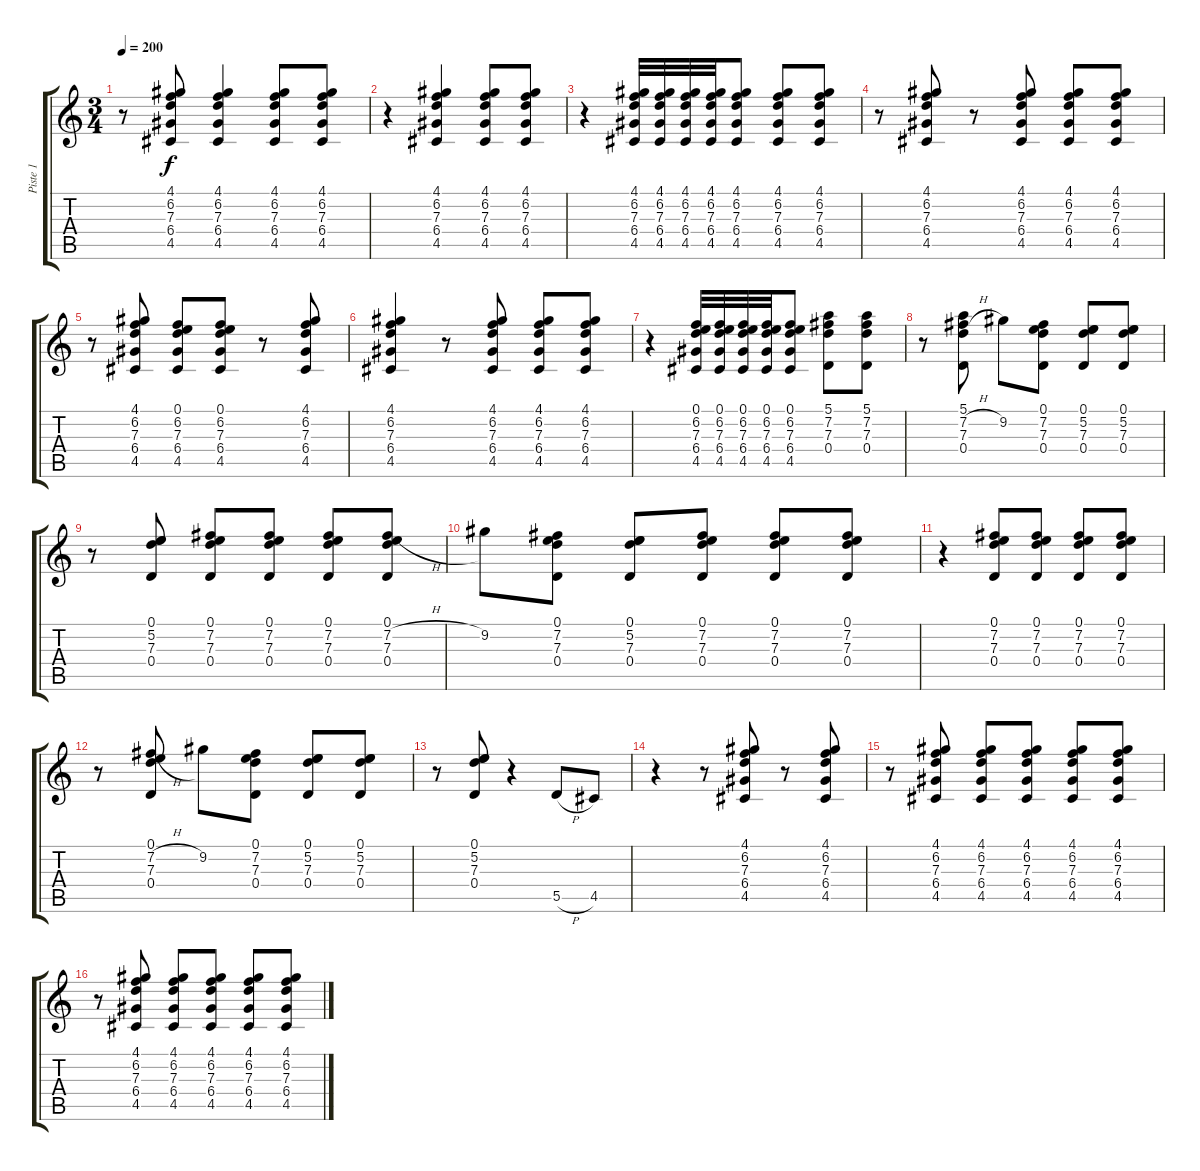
\track ("Piste 1" "Piste 1") {instrument acousticguitarnylon}
\staff {score tabs}
\tuning (E4 B3 G3 D3 A2 E2) {hide}
\ts (3 4)
\tempo 200
\clef g2
\ks c
r.8{dy f} (4.1 6.2 7.3 6.4 4.5).8 (4.1 6.2 7.3 6.4 4.5).4 (4.1 6.2 7.3 6.4 4.5).8 (4.1 6.2 7.3 6.4 4.5).8 |
r.4 (4.1 6.2 7.3 6.4 4.5).4 (4.1 6.2 7.3 6.4 4.5).8 (4.1 6.2 7.3 6.4 4.5).8 |
r.4 (4.1 6.2 7.3 6.4 4.5).32 (4.1 6.2 7.3 6.4 4.5).32 (4.1 6.2 7.3 6.4 4.5).32 (4.1 6.2 7.3 6.4 4.5).32 (4.1 6.2 7.3 6.4 4.5).8 (4.1 6.2 7.3 6.4 4.5).8 (4.1 6.2 7.3 6.4 4.5).8 |
r.8 (4.1 6.2 7.3 6.4 4.5).8 r.8 (4.1 6.2 7.3 6.4 4.5).8 (4.1 6.2 7.3 6.4 4.5).8 (4.1 6.2 7.3 6.4 4.5).8 |
r.8 (4.1 6.2 7.3 6.4 4.5).8 (0.1 6.2 7.3 6.4 4.5).8 (0.1 6.2 7.3 6.4 4.5).8 r.8 (4.1 6.2 7.3 6.4 4.5).8 |
(4.1 6.2 7.3 6.4 4.5).4 r.8 (4.1 6.2 7.3 6.4 4.5).8 (4.1 6.2 7.3 6.4 4.5).8 (4.1 6.2 7.3 6.4 4.5).8 |
r.4 (0.1 6.2 7.3 6.4 4.5).32 (0.1 6.2 7.3 6.4 4.5).32 (0.1 6.2 7.3 6.4 4.5).32 (0.1 6.2 7.3 6.4 4.5).32 (0.1 6.2 7.3 6.4 4.5).8 (5.1 7.2 7.3 0.4).8 (5.1 7.2 7.3 0.4).8 |
r.8 (5.1 7.2{h} 7.3 0.4).8 9.2.8 (0.1 7.2 7.3 0.4).8 (0.1 5.2 7.3 0.4).8 (0.1 5.2 7.3 0.4).8 |
r.8 (0.1 5.2 7.3 0.4).8 (0.1 7.2 7.3 0.4).8 (0.1 7.2 7.3 0.4).8 (0.1 7.2 7.3 0.4).8 (0.1 7.2{h} 7.3 0.4).8 |
9.2.8 (0.1 7.2 7.3 0.4).8 (0.1 5.2 7.3 0.4).8 (0.1 7.2 7.3 0.4).8 (0.1 7.2 7.3 0.4).8 (0.1 7.2 7.3 0.4).8 |
r.4 (0.1 7.2 7.3 0.4).8 (0.1 7.2 7.3 0.4).8 (0.1 7.2 7.3 0.4).8 (0.1 7.2 7.3 0.4).8 |
r.8 (0.1 7.2{h} 7.3 0.4).8 9.2.8 (0.1 7.2 7.3 0.4).8 (0.1 5.2 7.3 0.4).8 (0.1 5.2 7.3 0.4).8 |
r.8 (0.1 5.2 7.3 0.4).8 r.4 5.5{h}.8 4.5.8 |
r.4 r.8 (4.1 6.2 7.3 6.4 4.5).8 r.8 (4.1 6.2 7.3 6.4 4.5).8 |
r.8 (4.1 6.2 7.3 6.4 4.5).8 (4.1 6.2 7.3 6.4 4.5).8 (4.1 6.2 7.3 6.4 4.5).8 (4.1 6.2 7.3 6.4 4.5).8 (4.1 6.2 7.3 6.4 4.5).8 |
r.8 (4.1 6.2 7.3 6.4 4.5).8 (4.1 6.2 7.3 6.4 4.5).8 (4.1 6.2 7.3 6.4 4.5).8 (4.1 6.2 7.3 6.4 4.5).8 (4.1 6.2 7.3 6.4 4.5).8
